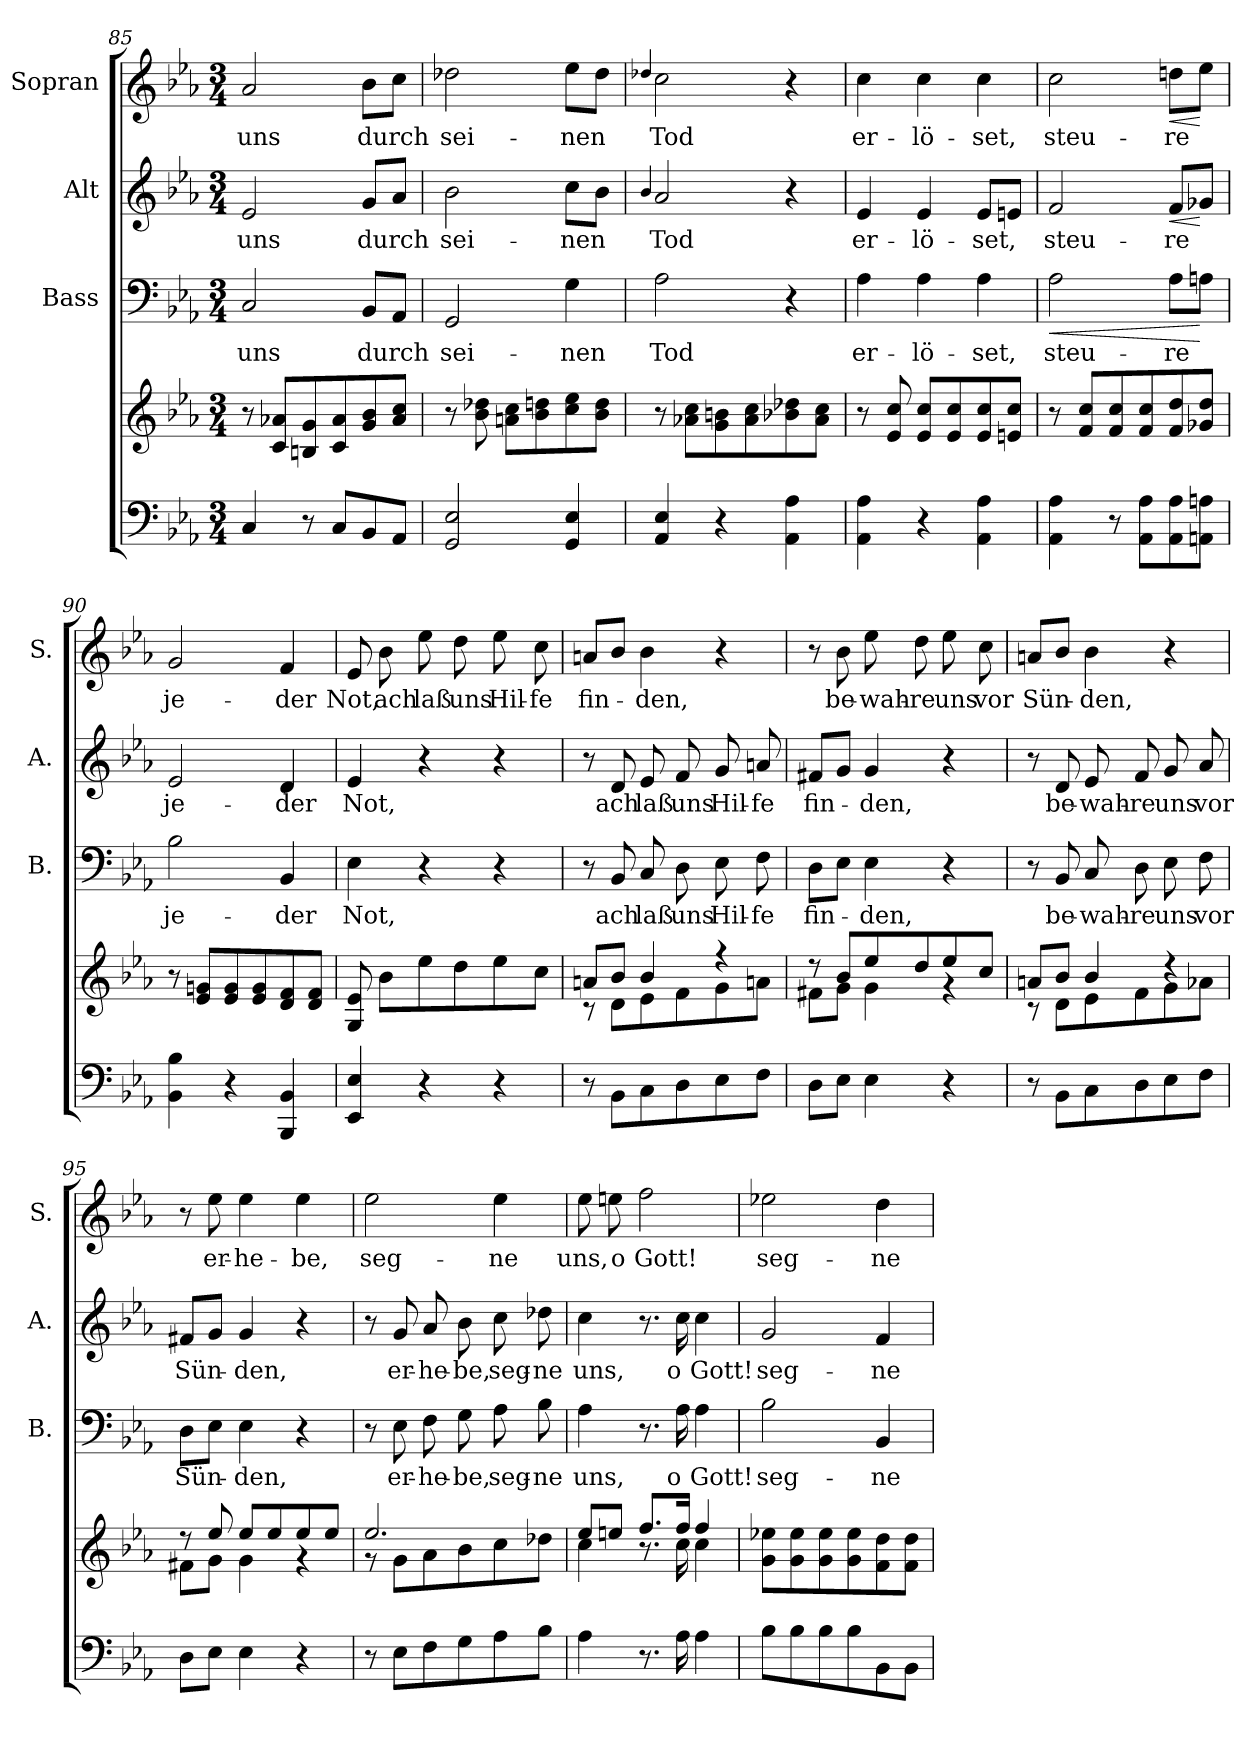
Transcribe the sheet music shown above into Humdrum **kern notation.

**kern	**kern	**kern	**text	**dynam	**kern	**text	**dynam	**kern	**text	**dynam
*part4	*part4	*part3	*part3	*part3	*part2	*part2	*part2	*part1	*part1	*part1
*staff5	*staff4	*staff3	*staff3	*staff3	*staff2	*staff2	*staff2	*staff1	*staff1	*staff1
*	*	*I"Bass	*	*	*I"Alt	*	*	*I"Sopran	*	*
*	*	*I'B.	*	*	*I'A.	*	*	*I'S.	*	*
*clefF4	*clefG2	*clefF4	*	*	*clefG2	*	*	*clefG2	*	*
*k[b-e-a-]	*k[b-e-a-]	*k[b-e-a-]	*	*	*k[b-e-a-]	*	*	*k[b-e-a-]	*	*
*E-:	*E-:	*E-:	*	*	*E-:	*	*	*E-:	*	*
*M3/4	*M3/4	*M3/4	*	*	*M3/4	*	*	*M3/4	*	*
=85	=85	=85	=85	=85	=85	=85	=85	=85	=85	=85
!	!	!	!LO:LY:b	!	!	!LO:LY:b	!	!	!LO:LY:b	!
4C/	8r	2C/	uns	.	2e-/	uns	.	2a-/	uns	.
.	8c/ 8a-X/L	.	.	.	.	.	.	.	.	.
8r	8Bn/ 8g/	.	.	.	.	.	.	.	.	.
8C/L	8c/ 8a-/	.	.	.	.	.	.	.	.	.
!	!	!	!LO:LY:b	!	!	!LO:LY:b	!	!	!LO:LY:b	!
8BB-/	8g/ 8b-/	8BB-/L	durch	.	8g/L	durch	.	8b-\L	durch	.
8AA-/J	8a-/ 8cc/J	8AA-/J	.	.	8a-/J	.	.	8cc\J	.	.
=86	=86	=86	=86	=86	=86	=86	=86	=86	=86	=86
!	!	!	!LO:LY:b	!	!	!LO:LY:b	!	!	!LO:LY:b	!
2GG/ 2E-/	8r	2GG/	sei-	.	2b-\	sei-	.	2dd-X\	sei-	.
.	8b-\ 8dd-X\	.	.	.	.	.	.	.	.	.
.	8an\ 8cc\L	.	.	.	.	.	.	.	.	.
.	8b-\ 8ddn\	.	.	.	.	.	.	.	.	.
!	!	!	!LO:LY:b	!	!	!LO:LY:b	!	!	!LO:LY:b	!
4GG/ 4E-/	8cc\ 8ee-\	4G\	-nen	.	8cc\L	-nen	.	8ee-\L	-nen	.
.	8b-\ 8dd\J	.	.	.	8b-\J	.	.	8dd-\J	.	.
=87	=87	=87	=87	=87	=87	=87	=87	=87	=87	=87
.	.	.	.	.	4qqb-/	.	.	4qqdd-X/	.	.
!	!	!	!LO:LY:b	!	!	!LO:LY:b	!	!	!LO:LY:b	!
4AA-/ 4E-/	8r	2A-\	Tod	.	2a-/	Tod	.	2cc\	Tod	.
.	8a-X\ 8cc\L	.	.	.	.	.	.	.	.	.
4r	8g\ 8bn\	.	.	.	.	.	.	.	.	.
.	8a-\ 8cc\	.	.	.	.	.	.	.	.	.
4AA-\ 4A-\	8b-X\ 8dd-X\	4r	.	.	4r	.	.	4r	.	.
.	8a-\ 8cc\J	.	.	.	.	.	.	.	.	.
!!LO:LB:g=z
=88	=88	=88	=88	=88	=88	=88	=88	=88	=88	=88
!	!	!	!LO:LY:b	!	!	!LO:LY:b	!	!	!LO:LY:b	!
4AA-\ 4A-\	8r	4A-\	er-	.	4e-/	er-	.	4cc\	er-	.
.	8e-/ 8cc/	.	.	.	.	.	.	.	.	.
!	!	!	!LO:LY:b	!	!	!LO:LY:b	!	!	!LO:LY:b	!
4r	8e-/ 8cc/L	4A-\	-lö-	.	4e-/	-lö-	.	4cc\	-lö-	.
.	8e-/ 8cc/	.	.	.	.	.	.	.	.	.
!	!	!	!LO:LY:b	!	!	!LO:LY:b	!	!	!LO:LY:b	!
4AA-\ 4A-\	8e-/ 8cc/	4A-\	-set,	.	8e-/L	-set,	.	4cc\	-set,	.
.	8en/ 8cc/J	.	.	.	8en/J	.	.	.	.	.
=89	=89	=89	=89	=89	=89	=89	=89	=89	=89	=89
!	!	!	!LO:LY:b	!LO:HP:b	!	!LO:LY:b	!	!	!LO:LY:b	!
4AA-\ 4A-\	8r	2A-\	steu-	<	2f/	steu-	.	2cc\	steu-	.
.	8f/ 8cc/L	.	.	.	.	.	.	.	.	.
8r	8f/ 8cc/	.	.	.	.	.	.	.	.	.
8AA-\ 8A-\L	8f/ 8cc/	.	.	.	.	.	.	.	.	.
!	!	!	!LO:LY:b	!	!	!LO:LY:b	!LO:HP:b	!	!LO:LY:b	!LO:HP:b
8AA-\ 8A-\	8f/ 8dd/	8A-\L	-re	.	8f/L	-re	<	8ddn\L	-re	<
8AAn\ 8An\J	8g-X/ 8dd/J	8An\J	.	[	8g-X/J	.	[	8ee-\J	.	[
=90	=90	=90	=90	=90	=90	=90	=90	=90	=90	=90
!	!	!	!LO:LY:b	!	!	!LO:LY:b	!	!	!LO:LY:b	!
4BB-\ 4B-\	8r	2B-\	je-	.	2e-/	je-	.	2g/	je-	.
.	8e-/ 8gn/L	.	.	.	.	.	.	.	.	.
4r	8e-/ 8g/	.	.	.	.	.	.	.	.	.
.	8e-/ 8g/	.	.	.	.	.	.	.	.	.
!	!	!	!LO:LY:b	!	!	!LO:LY:b	!	!	!LO:LY:b	!
4BBB-/ 4BB-/	8d/ 8f/	4BB-/	-der	.	4d/	-der	.	4f/	-der	.
.	8d/ 8f/J	.	.	.	.	.	.	.	.	.
=91	=91	=91	=91	=91	=91	=91	=91	=91	=91	=91
!	!	!	!LO:LY:b	!	!	!LO:LY:b	!	!	!LO:LY:b	!
4EE-/ 4E-/	8G/ 8e-/	4E-\	Not,	.	4e-/	Not,	.	8e-/	Not,	.
!	!	!	!	!	!	!	!	!	!LO:LY:b	!
.	8b-\L	.	.	.	.	.	.	8b-\	ach	.
!	!	!	!	!	!	!	!	!	!LO:LY:b	!
4r	8ee-\	4r	.	.	4r	.	.	8ee-\	laß	.
!	!	!	!	!	!	!	!	!	!LO:LY:b	!
.	8dd\	.	.	.	.	.	.	8dd\	uns	.
!	!	!	!	!	!	!	!	!	!LO:LY:b	!
4r	8ee-\	4r	.	.	4r	.	.	8ee-\	Hil-	.
!	!	!	!	!	!	!	!	!	!LO:LY:b	!
.	8cc\J	.	.	.	.	.	.	8cc\	-fe	.
=92	=92	=92	=92	=92	=92	=92	=92	=92	=92	=92
*	*^	*	*	*	*	*	*	*	*	*
!	!	!	!	!	!	!	!	!	!	!LO:LY:b	!
8r	8an/L	8rc	8r	.	.	8r	.	.	8an/L	fin-	.
!	!	!	!	!LO:LY:b	!	!	!LO:LY:b	!	!	!	!
8BB-\L	8b-/J	8d\L	8BB-/	ach	.	8d/	ach	.	8b-/J	.	.
!	!	!	!	!LO:LY:b	!	!	!LO:LY:b	!	!	!LO:LY:b	!
8C\	4b-/	8e-\	8C/	laß	.	8e-/	laß	.	4b-\	-den,	.
!	!	!	!	!LO:LY:b	!	!	!LO:LY:b	!	!	!	!
8D\	.	8f\	8D\	uns	.	8f/	uns	.	.	.	.
!	!	!	!	!LO:LY:b	!	!	!LO:LY:b	!	!	!	!
8E-\	4ree	8g\	8E-\	Hil-	.	8g/	Hil-	.	4r	.	.
!	!	!	!	!LO:LY:b	!	!	!LO:LY:b	!	!	!	!
8F\J	.	8an\J	8F\	-fe	.	8an/	-fe	.	.	.	.
!!LO:LB:g=z
=93	=93	=93	=93	=93	=93	=93	=93	=93	=93	=93	=93
!	!	!	!	!LO:LY:b	!	!	!LO:LY:b	!	!	!	!
8D\L	8rcc	8f#X\L	8D\L	fin-	.	8f#X/L	fin-	.	8r	.	.
!	!	!	!	!	!	!	!	!	!	!LO:LY:b	!
8E-\J	8b-/L	8g\J	8E-\J	.	.	8g/J	.	.	8b-\	be-	.
!	!	!	!	!LO:LY:b	!	!	!LO:LY:b	!	!	!LO:LY:b	!
4E-\	8ee-/	4g\	4E-\	-den,	.	4g/	-den,	.	8ee-\	-wah-	.
!	!	!	!	!	!	!	!	!	!	!LO:LY:b	!
.	8dd/	.	.	.	.	.	.	.	8dd\	-re	.
!	!	!	!	!	!	!	!	!	!	!LO:LY:b	!
4r	8ee-/	4rf	4r	.	.	4r	.	.	8ee-\	uns	.
!	!	!	!	!	!	!	!	!	!	!LO:LY:b	!
.	8cc/J	.	.	.	.	.	.	.	8cc\	vor	.
=94	=94	=94	=94	=94	=94	=94	=94	=94	=94	=94	=94
!	!	!	!	!	!	!	!	!	!	!LO:LY:b	!
8r	8an/L	8rc	8r	.	.	8r	.	.	8an/L	Sün-	.
!	!	!	!	!LO:LY:b	!	!	!LO:LY:b	!	!	!	!
8BB-\L	8b-/J	8d\L	8BB-/	be-	.	8d/	be-	.	8b-/J	.	.
!	!	!	!	!LO:LY:b	!	!	!LO:LY:b	!	!	!LO:LY:b	!
8C\	4b-/	8e-\	8C/	-wah-	.	8e-/	-wah-	.	4b-\	-den,	.
!	!	!	!	!LO:LY:b	!	!	!LO:LY:b	!	!	!	!
8D\	.	8f\	8D\	-re	.	8f/	-re	.	.	.	.
!	!	!	!	!LO:LY:b	!	!	!LO:LY:b	!	!	!	!
8E-\	4rdd	8g\	8E-\	uns	.	8g/	uns	.	4r	.	.
!	!	!	!	!LO:LY:b	!	!	!LO:LY:b	!	!	!	!
8F\J	.	8a-\J	8F\	vor	.	8a-/	vor	.	.	.	.
=95	=95	=95	=95	=95	=95	=95	=95	=95	=95	=95	=95
!	!	!	!	!LO:LY:b	!	!	!LO:LY:b	!	!	!	!
8D\L	8rdd	8f#X\L	8D\L	Sün-	.	8f#X/L	Sün-	.	8r	.	.
!	!	!	!	!	!	!	!	!	!	!LO:LY:b	!
8E-\J	8ee-/	8g\J	8E-\J	.	.	8g/J	.	.	8ee-\	er-	.
!	!	!	!	!LO:LY:b	!	!	!LO:LY:b	!	!	!LO:LY:b	!
4E-\	8ee-/L	4g\	4E-\	-den,	.	4g/	-den,	.	4ee-\	-he-	.
.	8ee-/	.	.	.	.	.	.	.	.	.	.
!	!	!	!	!	!	!	!	!	!	!LO:LY:b	!
4r	8ee-/	4rf	4r	.	.	4r	.	.	4ee-\	-be,	.
.	8ee-/J	.	.	.	.	.	.	.	.	.	.
=96	=96	=96	=96	=96	=96	=96	=96	=96	=96	=96	=96
!	!	!	!	!	!	!	!	!	!	!LO:LY:b	!
8r	2.ee-/	8rg	8r	.	.	8r	.	.	2ee-\	seg-	.
!	!	!	!	!LO:LY:b	!	!	!LO:LY:b	!	!	!	!
8E-\L	.	8g\L	8E-\	er-	.	8g/	er-	.	.	.	.
!	!	!	!	!LO:LY:b	!	!	!LO:LY:b	!	!	!	!
8F\	.	8a-\	8F\	-he-	.	8a-/	-he-	.	.	.	.
!	!	!	!	!LO:LY:b	!	!	!LO:LY:b	!	!	!	!
8G\	.	8b-\	8G\	-be,	.	8b-\	-be,	.	.	.	.
!	!	!	!	!LO:LY:b	!	!	!LO:LY:b	!	!	!LO:LY:b	!
8A-\	.	8cc\	8A-\	seg-	.	8cc\	seg-	.	4ee-\	-ne	.
!	!	!	!	!LO:LY:b	!	!	!LO:LY:b	!	!	!	!
8B-\J	.	8dd-X\J	8B-\	-ne	.	8dd-X\	-ne	.	.	.	.
!!LO:PB:g=z
=97	=97	=97	=97	=97	=97	=97	=97	=97	=97	=97	=97
!	!	!	!	!LO:LY:b	!	!	!LO:LY:b	!	!	!LO:LY:b	!
4A-\	8ee-/L	4cc\	4A-\	uns,	.	4cc\	uns,	.	8ee-\	uns,	.
!	!	!	!	!	!	!	!	!	!	!LO:LY:b	!
.	8een/J	.	.	.	.	.	.	.	8een\	o	.
!	!	!	!	!	!	!	!	!	!	!LO:LY:b	!
8.r	8.ff/L	8.ra	8.r	.	.	8.r	.	.	2ff\	Gott!	.
!	!	!	!	!LO:LY:b	!	!	!LO:LY:b	!	!	!	!
16A-\	16ff/Jk	16cc\	16A-\	o	.	16cc\	o	.	.	.	.
!	!	!	!	!LO:LY:b	!	!	!LO:LY:b	!	!	!	!
4A-\	4ff/	4cc\	4A-\	Gott!	.	4cc\	Gott!	.	.	.	.
=98	=98	=98	=98	=98	=98	=98	=98	=98	=98	=98	=98
!	!	!	!	!LO:LY:b	!	!	!LO:LY:b	!	!	!LO:LY:b	!
*	*v	*v	*	*	*	*	*	*	*	*	*
8B-\L	8g\ 8ee-X\L	2B-\	seg-	.	2g/	seg-	.	2ee-X\	seg-	.
8B-\	8g\ 8ee-\	.	.	.	.	.	.	.	.	.
8B-\	8g\ 8ee-\	.	.	.	.	.	.	.	.	.
8B-\	8g\ 8ee-\	.	.	.	.	.	.	.	.	.
!	!	!	!LO:LY:b	!	!	!LO:LY:b	!	!	!LO:LY:b	!
8BB-\	8f\ 8dd\	4BB-/	-ne	.	4f/	-ne	.	4dd\	-ne	.
8BB-\J	8f\ 8dd\J	.	.	.	.	.	.	.	.	.
=	=	=	=	=	=	=	=	=	=	=
*-	*-	*-	*-	*-	*-	*-	*-	*-	*-	*-
